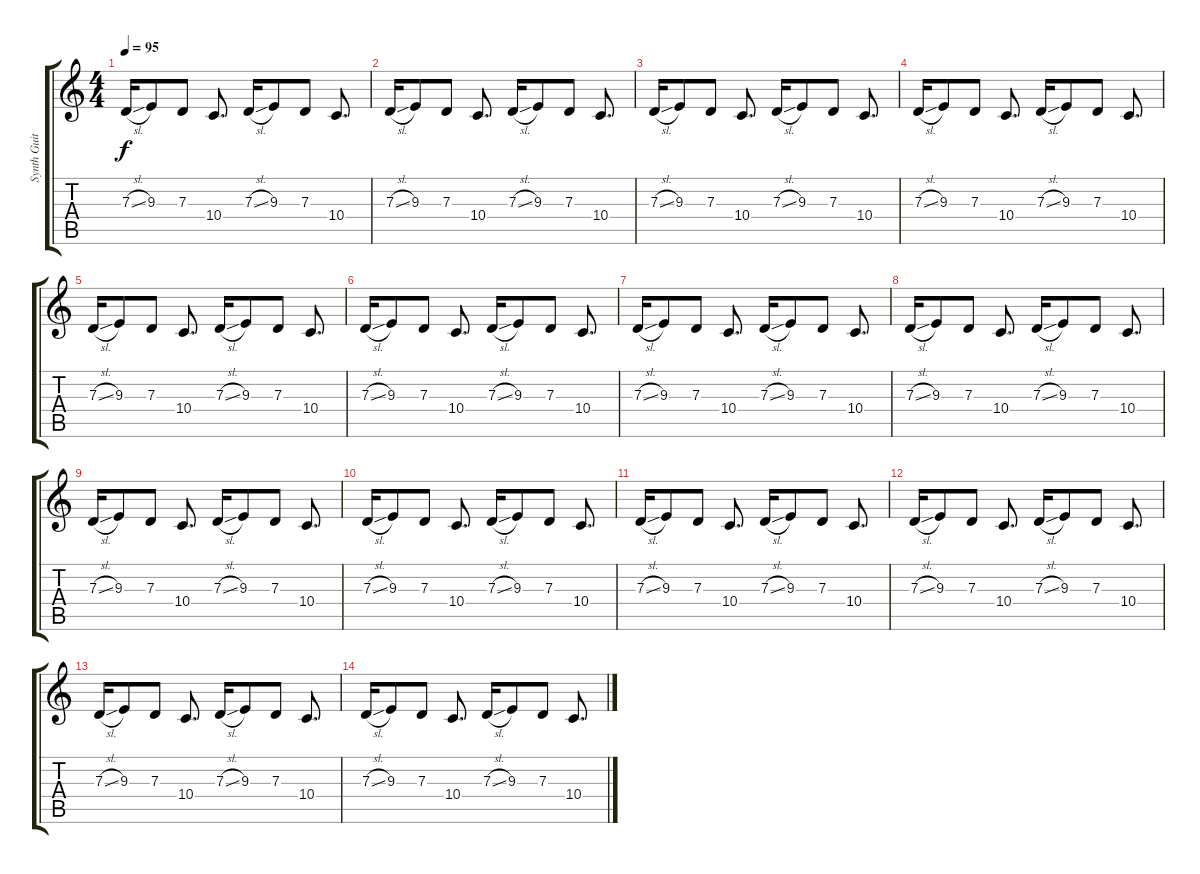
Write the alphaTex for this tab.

\track ("Synth Guitarra" "Synth Guit") {instrument lead1square}
\staff {score tabs}
\tuning (E4 B3 G3 D3 A2 E2) {hide}
\ts (4 4)
\tempo 95
\clef g2
\ks c
7.3{sl}.16{dy f} 9.3.8 7.3.8 10.4.8{d} 7.3{sl}.16 9.3.8 7.3.8 10.4.8{d} |
7.3{sl}.16 9.3.8 7.3.8 10.4.8{d} 7.3{sl}.16 9.3.8 7.3.8 10.4.8{d} |
7.3{sl}.16 9.3.8 7.3.8 10.4.8{d} 7.3{sl}.16 9.3.8 7.3.8 10.4.8{d} |
7.3{sl}.16 9.3.8 7.3.8 10.4.8{d} 7.3{sl}.16 9.3.8 7.3.8 10.4.8{d} |
7.3{sl}.16 9.3.8 7.3.8 10.4.8{d} 7.3{sl}.16 9.3.8 7.3.8 10.4.8{d} |
7.3{sl}.16 9.3.8 7.3.8 10.4.8{d} 7.3{sl}.16 9.3.8 7.3.8 10.4.8{d} |
7.3{sl}.16 9.3.8 7.3.8 10.4.8{d} 7.3{sl}.16 9.3.8 7.3.8 10.4.8{d} |
7.3{sl}.16 9.3.8 7.3.8 10.4.8{d} 7.3{sl}.16 9.3.8 7.3.8 10.4.8{d} |
7.3{sl}.16 9.3.8 7.3.8 10.4.8{d} 7.3{sl}.16 9.3.8 7.3.8 10.4.8{d} |
7.3{sl}.16 9.3.8 7.3.8 10.4.8{d} 7.3{sl}.16 9.3.8 7.3.8 10.4.8{d} |
7.3{sl}.16 9.3.8 7.3.8 10.4.8{d} 7.3{sl}.16 9.3.8 7.3.8 10.4.8{d} |
7.3{sl}.16 9.3.8 7.3.8 10.4.8{d} 7.3{sl}.16 9.3.8 7.3.8 10.4.8{d} |
7.3{sl}.16 9.3.8 7.3.8 10.4.8{d} 7.3{sl}.16 9.3.8 7.3.8 10.4.8{d} |
7.3{sl}.16 9.3.8 7.3.8 10.4.8{d} 7.3{sl}.16 9.3.8 7.3.8 10.4.8{d}
